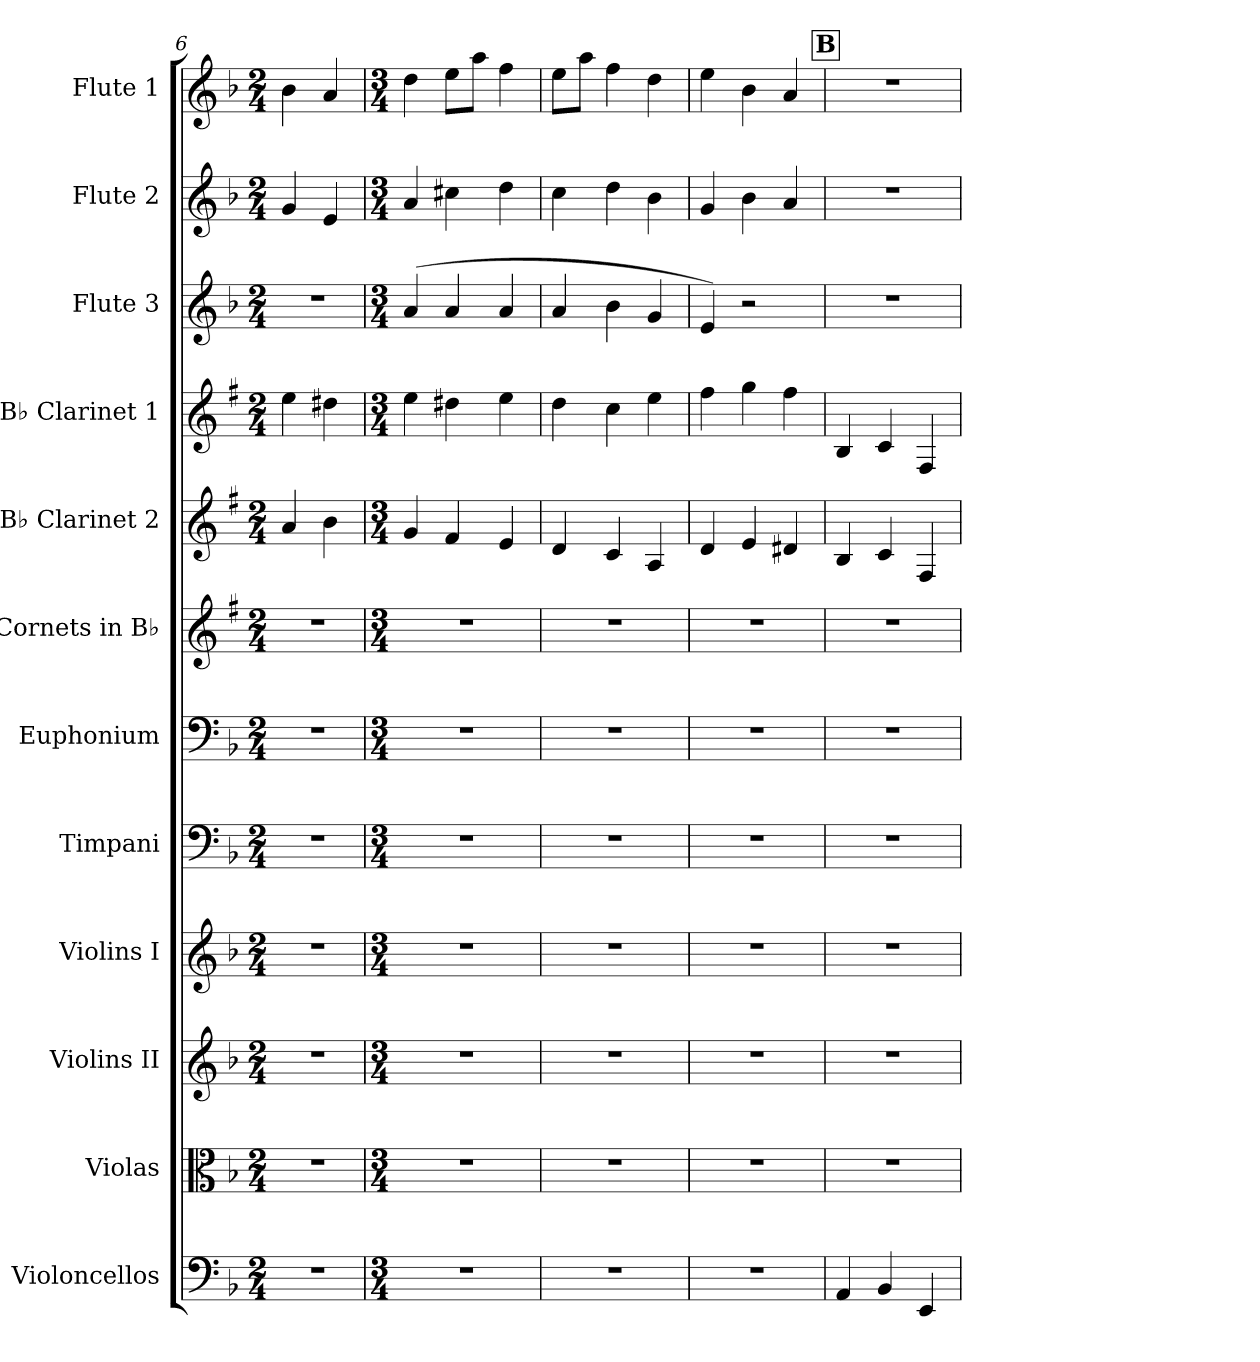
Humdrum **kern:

**kern	**kern	**kern	**kern	**kern	**kern	**kern	**kern	**kern	**kern	**kern	**kern
*part12	*part11	*part10	*part9	*part8	*part7	*part6	*part5	*part4	*part3	*part2	*part1
*staff12	*staff11	*staff10	*staff9	*staff8	*staff7	*staff6	*staff5	*staff4	*staff3	*staff2	*staff1
*I"Violoncellos	*I"Violas	*I"Violins II	*I"Violins I	*I"Timpani	*I"Euphonium	*I"Cornets in B♭	*I"B♭ Clarinet 2	*I"B♭ Clarinet 1	*I"Flute 3	*I"Flute 2	*I"Flute 1
*I'Vlc.	*I'Vla.	*I'Vln.	*I'Vln.	*I'Timp.	*I'Eu.	*	*I'B♭ Cl. 2	*I'B♭ Cl. 1	*I'Fl. 3	*I'Fl. 2	*I'Fl. 1
*clefF4	*clefC3	*clefG2	*clefG2	*clefF4	*clefF4	*clefG2	*clefG2	*clefG2	*clefG2	*clefG2	*clefG2
*	*	*	*	*	*	*ITrd1c2	*ITrd1c2	*ITrd1c2	*	*	*
*k[b-]	*k[b-]	*k[b-]	*k[b-]	*k[b-]	*k[b-]	*k[b-]	*k[b-]	*k[b-]	*k[b-]	*k[b-]	*k[b-]
*M2/4	*M2/4	*M2/4	*M2/4	*M2/4	*M2/4	*M2/4	*M2/4	*M2/4	*M2/4	*M2/4	*M2/4
=6	=6	=6	=6	=6	=6	=6	=6	=6	=6	=6	=6
2r	2r	2r	2r	2r	2r	2r	4g/	4dd\	2r	4g/	4b-\
.	.	.	.	.	.	.	4a\	4cc#X\	.	4e/	4a/
=7	=7	=7	=7	=7	=7	=7	=7	=7	=7	=7	=7
*M3/4	*M3/4	*M3/4	*M3/4	*M3/4	*M3/4	*M3/4	*M3/4	*M3/4	*M3/4	*M3/4	*M3/4
2.r	2.r	2.r	2.r	2.r	2.r	2.r	4f/	4dd\	(4a/	4a/	4dd\
.	.	.	.	.	.	.	4e/	4cc#X\	4a/	4cc#X\	8ee\L
.	.	.	.	.	.	.	.	.	.	.	8aa\J
.	.	.	.	.	.	.	4d/	4dd\	4a/	4dd\	4ff\
=8	=8	=8	=8	=8	=8	=8	=8	=8	=8	=8	=8
2.r	2.r	2.r	2.r	2.r	2.r	2.r	4c/	4cc\	4a/	4cc\	8ee\L
.	.	.	.	.	.	.	.	.	.	.	8aa\J
.	.	.	.	.	.	.	4B-/	4b-\	4b-\	4dd\	4ff\
.	.	.	.	.	.	.	4G/	4dd\	4g/	4b-\	4dd\
!!LO:PB:g=z
=9	=9	=9	=9	=9	=9	=9	=9	=9	=9	=9	=9
2.r	2.r	2.r	2.r	2.r	2.r	2.r	4c/	4ee\	4e/)	4g/	4ee\
.	.	.	.	.	.	.	4d/	4ff\	2r	4b-\	4b-\
.	.	.	.	.	.	.	4c#X/	4ee\	.	4a/	4a/
!!LO:REH:place=s1:a:B:fs=14:t=B
=10	=10	=10	=10	=10	=10	=10	=10	=10	=10	=10	=10
4AA/	2.r	2.r	2.r	2.r	2.r	2.r	4A/	4A/	2.r	2.r	2.r
4BB-/	.	.	.	.	.	.	4B-/	4B-/	.	.	.
4EE/	.	.	.	.	.	.	4E/	4E/	.	.	.
=	=	=	=	=	=	=	=	=	=	=	=
*-	*-	*-	*-	*-	*-	*-	*-	*-	*-	*-	*-
